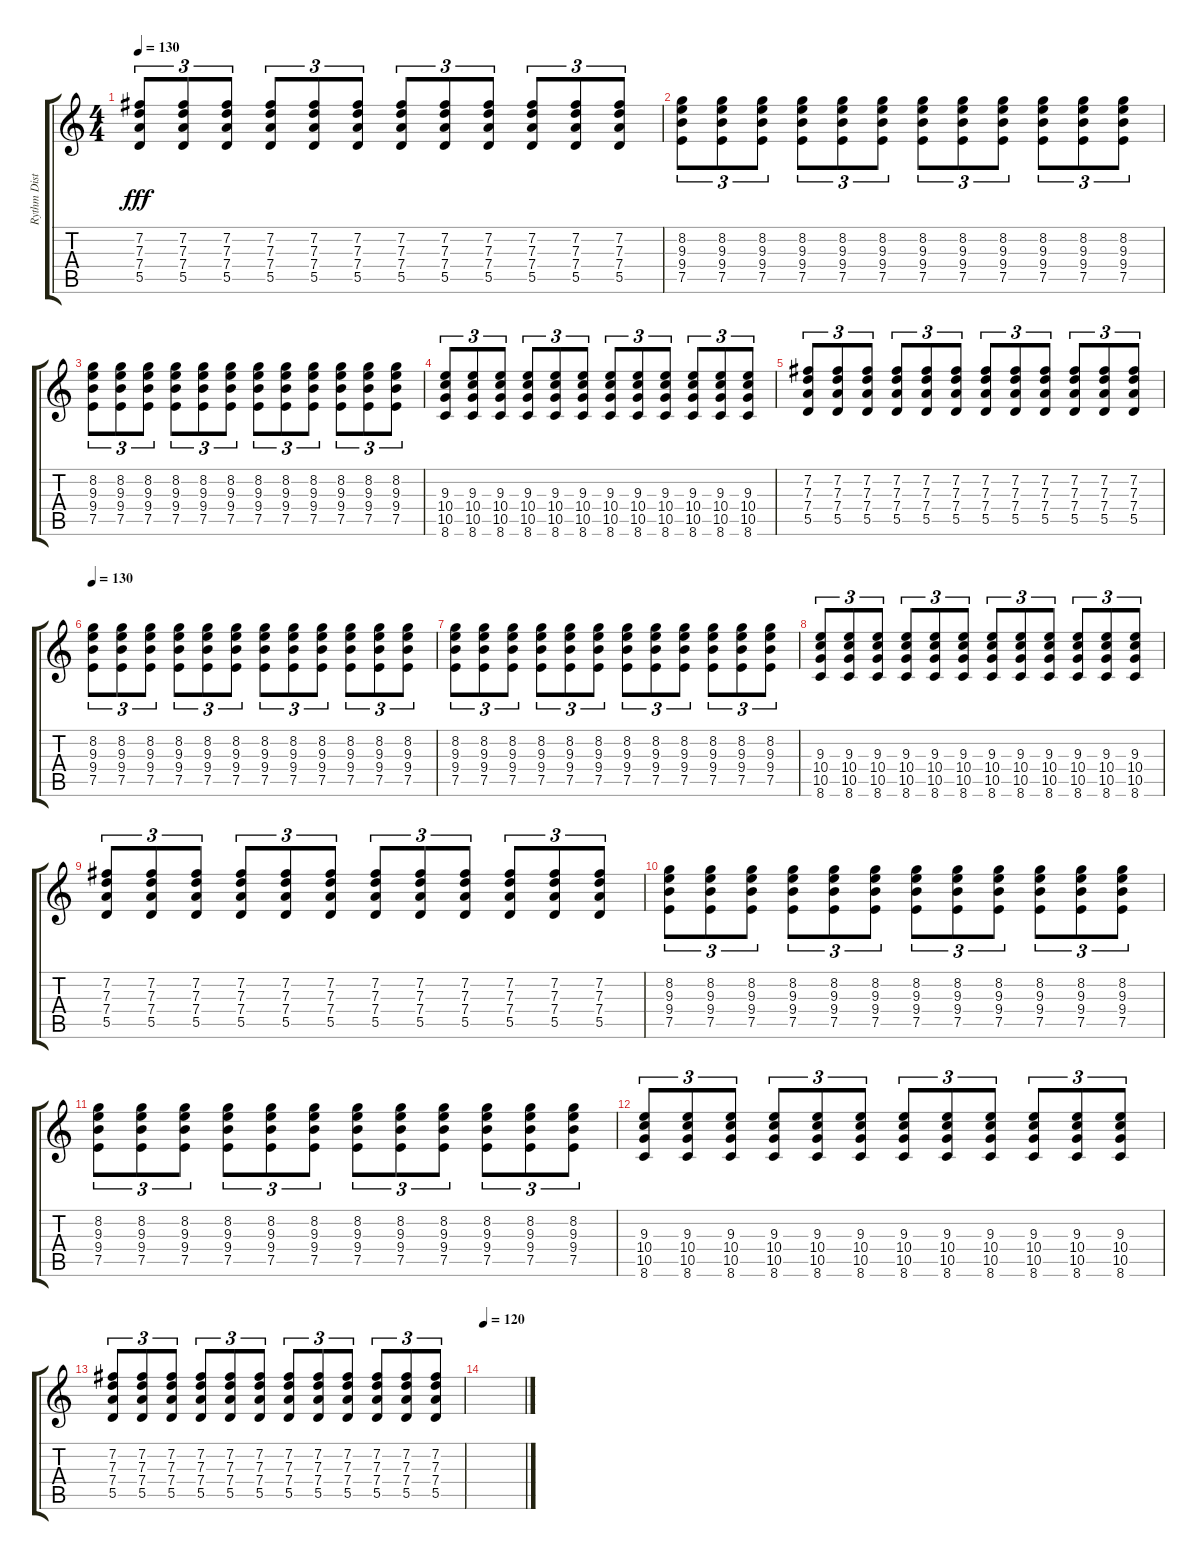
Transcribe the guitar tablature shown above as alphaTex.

\track ("Rythm Distortion Guitar" "Rythm Dist") {instrument distortionguitar}
\staff {score tabs}
\tuning (E4 B3 G3 D3 A2 E2) {hide}
\ts (4 4)
\tempo 130
\clef g2
\ks c
(7.2 7.3 7.4 5.5).8{tu (3 2) dy fff} (7.2 7.3 7.4 5.5).8{tu (3 2)} (7.2 7.3 7.4 5.5).8{tu (3 2)} (7.2 7.3 7.4 5.5).8{tu (3 2)} (7.2 7.3 7.4 5.5).8{tu (3 2)} (7.2 7.3 7.4 5.5).8{tu (3 2)} (7.2 7.3 7.4 5.5).8{tu (3 2)} (7.2 7.3 7.4 5.5).8{tu (3 2)} (7.2 7.3 7.4 5.5).8{tu (3 2)} (7.2 7.3 7.4 5.5).8{tu (3 2)} (7.2 7.3 7.4 5.5).8{tu (3 2)} (7.2 7.3 7.4 5.5).8{tu (3 2)} |
(8.2 9.3 9.4 7.5).8{tu (3 2)} (8.2 9.3 9.4 7.5).8{tu (3 2)} (8.2 9.3 9.4 7.5).8{tu (3 2)} (8.2 9.3 9.4 7.5).8{tu (3 2)} (8.2 9.3 9.4 7.5).8{tu (3 2)} (8.2 9.3 9.4 7.5).8{tu (3 2)} (8.2 9.3 9.4 7.5).8{tu (3 2)} (8.2 9.3 9.4 7.5).8{tu (3 2)} (8.2 9.3 9.4 7.5).8{tu (3 2)} (8.2 9.3 9.4 7.5).8{tu (3 2)} (8.2 9.3 9.4 7.5).8{tu (3 2)} (8.2 9.3 9.4 7.5).8{tu (3 2)} |
(8.2 9.3 9.4 7.5).8{tu (3 2)} (8.2 9.3 9.4 7.5).8{tu (3 2)} (8.2 9.3 9.4 7.5).8{tu (3 2)} (8.2 9.3 9.4 7.5).8{tu (3 2)} (8.2 9.3 9.4 7.5).8{tu (3 2)} (8.2 9.3 9.4 7.5).8{tu (3 2)} (8.2 9.3 9.4 7.5).8{tu (3 2)} (8.2 9.3 9.4 7.5).8{tu (3 2)} (8.2 9.3 9.4 7.5).8{tu (3 2)} (8.2 9.3 9.4 7.5).8{tu (3 2)} (8.2 9.3 9.4 7.5).8{tu (3 2)} (8.2 9.3 9.4 7.5).8{tu (3 2)} |
(9.3 10.4 10.5 8.6).8{tu (3 2)} (9.3 10.4 10.5 8.6).8{tu (3 2)} (9.3 10.4 10.5 8.6).8{tu (3 2)} (9.3 10.4 10.5 8.6).8{tu (3 2)} (9.3 10.4 10.5 8.6).8{tu (3 2)} (9.3 10.4 10.5 8.6).8{tu (3 2)} (9.3 10.4 10.5 8.6).8{tu (3 2)} (9.3 10.4 10.5 8.6).8{tu (3 2)} (9.3 10.4 10.5 8.6).8{tu (3 2)} (9.3 10.4 10.5 8.6).8{tu (3 2)} (9.3 10.4 10.5 8.6).8{tu (3 2)} (9.3 10.4 10.5 8.6).8{tu (3 2)} |
(7.2 7.3 7.4 5.5).8{tu (3 2)} (7.2 7.3 7.4 5.5).8{tu (3 2)} (7.2 7.3 7.4 5.5).8{tu (3 2)} (7.2 7.3 7.4 5.5).8{tu (3 2)} (7.2 7.3 7.4 5.5).8{tu (3 2)} (7.2 7.3 7.4 5.5).8{tu (3 2)} (7.2 7.3 7.4 5.5).8{tu (3 2)} (7.2 7.3 7.4 5.5).8{tu (3 2)} (7.2 7.3 7.4 5.5).8{tu (3 2)} (7.2 7.3 7.4 5.5).8{tu (3 2)} (7.2 7.3 7.4 5.5).8{tu (3 2)} (7.2 7.3 7.4 5.5).8{tu (3 2)} |
\tempo 130
(8.2 9.3 9.4 7.5).8{tu (3 2)} (8.2 9.3 9.4 7.5).8{tu (3 2)} (8.2 9.3 9.4 7.5).8{tu (3 2)} (8.2 9.3 9.4 7.5).8{tu (3 2)} (8.2 9.3 9.4 7.5).8{tu (3 2)} (8.2 9.3 9.4 7.5).8{tu (3 2)} (8.2 9.3 9.4 7.5).8{tu (3 2)} (8.2 9.3 9.4 7.5).8{tu (3 2)} (8.2 9.3 9.4 7.5).8{tu (3 2)} (8.2 9.3 9.4 7.5).8{tu (3 2)} (8.2 9.3 9.4 7.5).8{tu (3 2)} (8.2 9.3 9.4 7.5).8{tu (3 2)} |
(8.2 9.3 9.4 7.5).8{tu (3 2)} (8.2 9.3 9.4 7.5).8{tu (3 2)} (8.2 9.3 9.4 7.5).8{tu (3 2)} (8.2 9.3 9.4 7.5).8{tu (3 2)} (8.2 9.3 9.4 7.5).8{tu (3 2)} (8.2 9.3 9.4 7.5).8{tu (3 2)} (8.2 9.3 9.4 7.5).8{tu (3 2)} (8.2 9.3 9.4 7.5).8{tu (3 2)} (8.2 9.3 9.4 7.5).8{tu (3 2)} (8.2 9.3 9.4 7.5).8{tu (3 2)} (8.2 9.3 9.4 7.5).8{tu (3 2)} (8.2 9.3 9.4 7.5).8{tu (3 2)} |
(9.3 10.4 10.5 8.6).8{tu (3 2)} (9.3 10.4 10.5 8.6).8{tu (3 2)} (9.3 10.4 10.5 8.6).8{tu (3 2)} (9.3 10.4 10.5 8.6).8{tu (3 2)} (9.3 10.4 10.5 8.6).8{tu (3 2)} (9.3 10.4 10.5 8.6).8{tu (3 2)} (9.3 10.4 10.5 8.6).8{tu (3 2)} (9.3 10.4 10.5 8.6).8{tu (3 2)} (9.3 10.4 10.5 8.6).8{tu (3 2)} (9.3 10.4 10.5 8.6).8{tu (3 2)} (9.3 10.4 10.5 8.6).8{tu (3 2)} (9.3 10.4 10.5 8.6).8{tu (3 2)} |
(7.2 7.3 7.4 5.5).8{tu (3 2)} (7.2 7.3 7.4 5.5).8{tu (3 2)} (7.2 7.3 7.4 5.5).8{tu (3 2)} (7.2 7.3 7.4 5.5).8{tu (3 2)} (7.2 7.3 7.4 5.5).8{tu (3 2)} (7.2 7.3 7.4 5.5).8{tu (3 2)} (7.2 7.3 7.4 5.5).8{tu (3 2)} (7.2 7.3 7.4 5.5).8{tu (3 2)} (7.2 7.3 7.4 5.5).8{tu (3 2)} (7.2 7.3 7.4 5.5).8{tu (3 2)} (7.2 7.3 7.4 5.5).8{tu (3 2)} (7.2 7.3 7.4 5.5).8{tu (3 2)} |
(8.2 9.3 9.4 7.5).8{tu (3 2)} (8.2 9.3 9.4 7.5).8{tu (3 2)} (8.2 9.3 9.4 7.5).8{tu (3 2)} (8.2 9.3 9.4 7.5).8{tu (3 2)} (8.2 9.3 9.4 7.5).8{tu (3 2)} (8.2 9.3 9.4 7.5).8{tu (3 2)} (8.2 9.3 9.4 7.5).8{tu (3 2)} (8.2 9.3 9.4 7.5).8{tu (3 2)} (8.2 9.3 9.4 7.5).8{tu (3 2)} (8.2 9.3 9.4 7.5).8{tu (3 2)} (8.2 9.3 9.4 7.5).8{tu (3 2)} (8.2 9.3 9.4 7.5).8{tu (3 2)} |
(8.2 9.3 9.4 7.5).8{tu (3 2)} (8.2 9.3 9.4 7.5).8{tu (3 2)} (8.2 9.3 9.4 7.5).8{tu (3 2)} (8.2 9.3 9.4 7.5).8{tu (3 2)} (8.2 9.3 9.4 7.5).8{tu (3 2)} (8.2 9.3 9.4 7.5).8{tu (3 2)} (8.2 9.3 9.4 7.5).8{tu (3 2)} (8.2 9.3 9.4 7.5).8{tu (3 2)} (8.2 9.3 9.4 7.5).8{tu (3 2)} (8.2 9.3 9.4 7.5).8{tu (3 2)} (8.2 9.3 9.4 7.5).8{tu (3 2)} (8.2 9.3 9.4 7.5).8{tu (3 2)} |
(9.3 10.4 10.5 8.6).8{tu (3 2)} (9.3 10.4 10.5 8.6).8{tu (3 2)} (9.3 10.4 10.5 8.6).8{tu (3 2)} (9.3 10.4 10.5 8.6).8{tu (3 2)} (9.3 10.4 10.5 8.6).8{tu (3 2)} (9.3 10.4 10.5 8.6).8{tu (3 2)} (9.3 10.4 10.5 8.6).8{tu (3 2)} (9.3 10.4 10.5 8.6).8{tu (3 2)} (9.3 10.4 10.5 8.6).8{tu (3 2)} (9.3 10.4 10.5 8.6).8{tu (3 2)} (9.3 10.4 10.5 8.6).8{tu (3 2)} (9.3 10.4 10.5 8.6).8{tu (3 2)} |
(7.2 7.3 7.4 5.5).8{tu (3 2)} (7.2 7.3 7.4 5.5).8{tu (3 2)} (7.2 7.3 7.4 5.5).8{tu (3 2)} (7.2 7.3 7.4 5.5).8{tu (3 2)} (7.2 7.3 7.4 5.5).8{tu (3 2)} (7.2 7.3 7.4 5.5).8{tu (3 2)} (7.2 7.3 7.4 5.5).8{tu (3 2)} (7.2 7.3 7.4 5.5).8{tu (3 2)} (7.2 7.3 7.4 5.5).8{tu (3 2)} (7.2 7.3 7.4 5.5).8{tu (3 2)} (7.2 7.3 7.4 5.5).8{tu (3 2)} (7.2 7.3 7.4 5.5).8{tu (3 2)} |
\tempo 120
